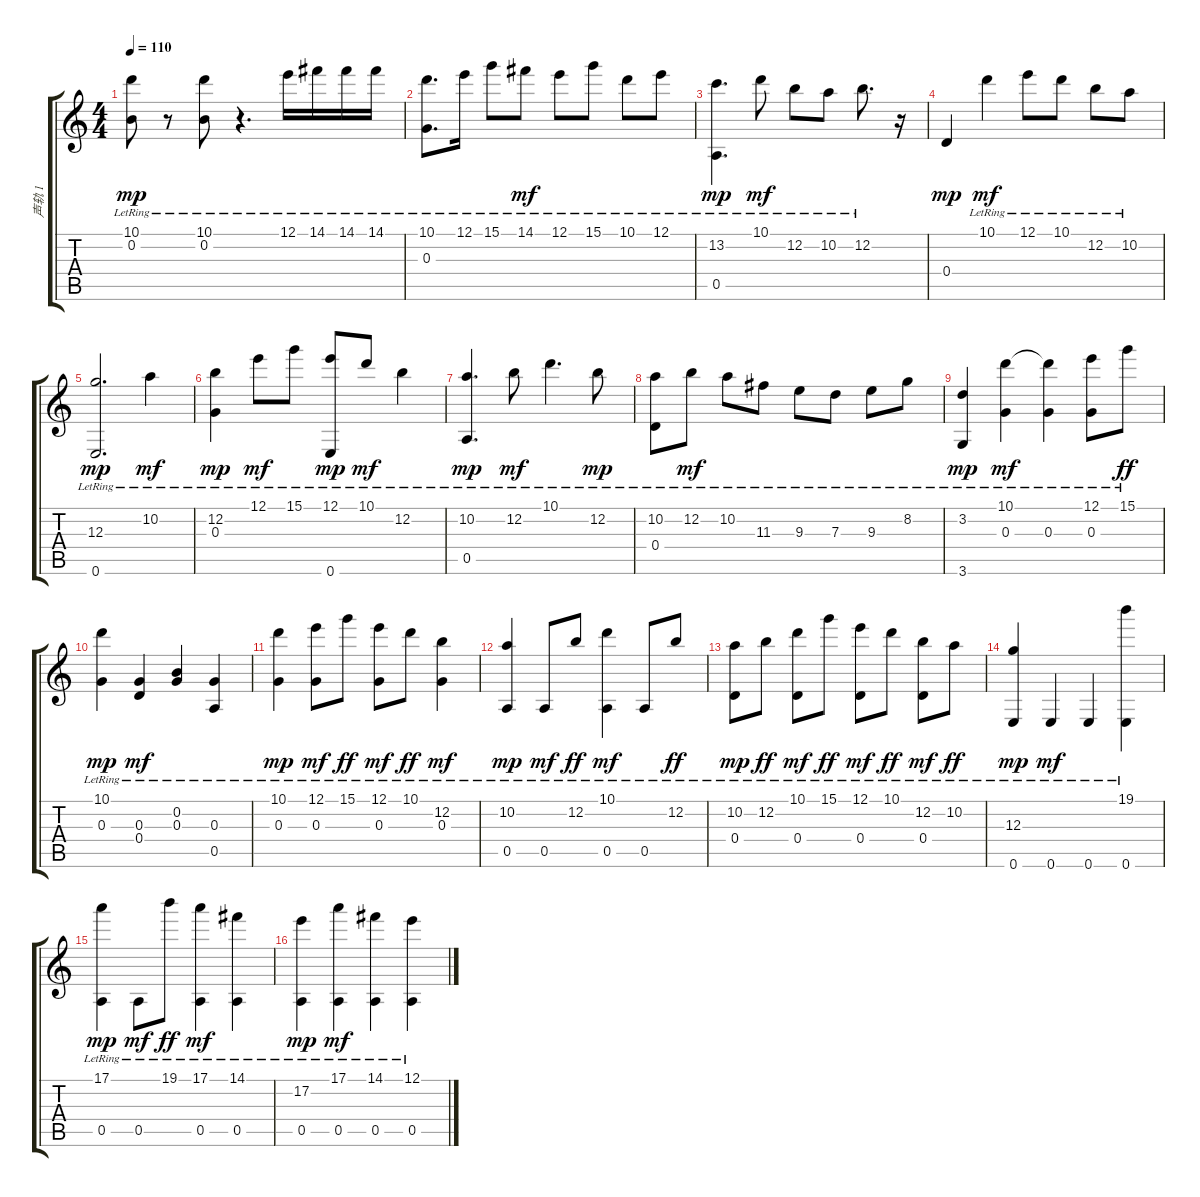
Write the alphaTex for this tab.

\track ("声轨 1" "声轨 1") {instrument acousticguitarnylon}
\staff {score tabs}
\tuning (E4 B3 G3 D3 A2 E2) {hide}
\ts (4 4)
\tempo 110
\clef g2
\ks c
(10.1{lr} 0.2).8{dy mp} r.8 (10.1{lr} 0.2).8 r.4{d} 12.1{lr}.16 14.1{lr}.16 14.1{lr}.16 14.1{lr}.16 |
(10.1{lr} 0.3).8{d} 12.1{lr}.16 15.1{lr}.8 14.1{lr}.8{dy mf} 12.1{lr}.8 15.1{lr}.8 10.1{lr}.8 12.1{lr}.8 |
(13.2{lr} 0.5).4{d dy mp} 10.1{lr}.8{dy mf} 12.2{lr}.8 10.2{lr}.8 12.2{lr}.8{d} r.16 |
0.4.4{dy mp} 10.1{lr}.4{dy mf} 12.1{lr}.8 10.1{lr}.8 12.2{lr}.8 10.2{lr}.8 |
(12.3{lr} 0.6).2{d dy mp} 10.2{lr}.4{dy mf} |
(12.2{lr} 0.3).4{dy mp} 12.1{lr}.8{dy mf} 15.1{lr}.8 (12.1{lr} 0.6).8{dy mp} 10.1{lr}.8{dy mf} 12.2{lr}.4 |
(10.2{lr} 0.5).4{d dy mp} 12.2{lr}.8{dy mf} 10.1{lr}.4{d} 12.2{lr}.8{dy mp} |
(10.2{lr} 0.4).8 12.2{lr}.8{dy mf} 10.2{lr}.8 11.3{lr}.8 9.3{lr}.8 7.3{lr}.8 9.3{lr}.8 8.2{lr}.8 |
(3.2{lr} 3.6{lr}).4{dy mp} (10.1{lr} 0.3{lr}).4{dy mf} (10.1{t} 0.3{lr}).4 (12.1{lr} 0.3{lr}).8 15.1{lr}.8{dy ff} |
(10.1{lr} 0.3).4{dy mp} (0.3{lr} 0.4{lr}).4{dy mf} (0.2{lr} 0.3{lr}).4 (0.3{lr} 0.5{lr}).4 |
(10.1{lr} 0.3).4{dy mp} (12.1{lr} 0.3{lr}).8{dy mf} 15.1{lr}.8{dy ff} (12.1{lr} 0.3{lr}).8{dy mf} 10.1{lr}.8{dy ff} (12.2{lr} 0.3{lr}).4{dy mf} |
(10.2{lr} 0.5).4{dy mp} 0.5{lr}.8{dy mf} 12.2{lr}.8{dy ff} (10.1{lr} 0.5{lr}).4{dy mf} 0.5{lr}.8 12.2{lr}.8{dy ff} |
(10.2{lr} 0.4).8{dy mp} 12.2{lr}.8{dy ff} (10.1{lr} 0.4{lr}).8{dy mf} 15.1{lr}.8{dy ff} (12.1{lr} 0.4{lr}).8{dy mf} 10.1{lr}.8{dy ff} (12.2{lr} 0.4{lr}).8{dy mf} 10.2{lr}.8{dy ff} |
(12.3{lr} 0.6).4{dy mp} 0.6{lr}.4{dy mf} 0.6{lr}.4 (19.1{lr} 0.6{lr}).4 |
(17.1{lr} 0.5).4{dy mp} 0.5{lr}.8{dy mf} 19.1{lr}.8{dy ff} (17.1{lr} 0.5{lr}).4{dy mf} (14.1{lr} 0.5{lr}).4 |
(17.2{lr} 0.5).4{dy mp} (17.1{lr} 0.5{lr}).4{dy mf} (14.1{lr} 0.5{lr}).4 (12.1{lr} 0.5{lr}).4
